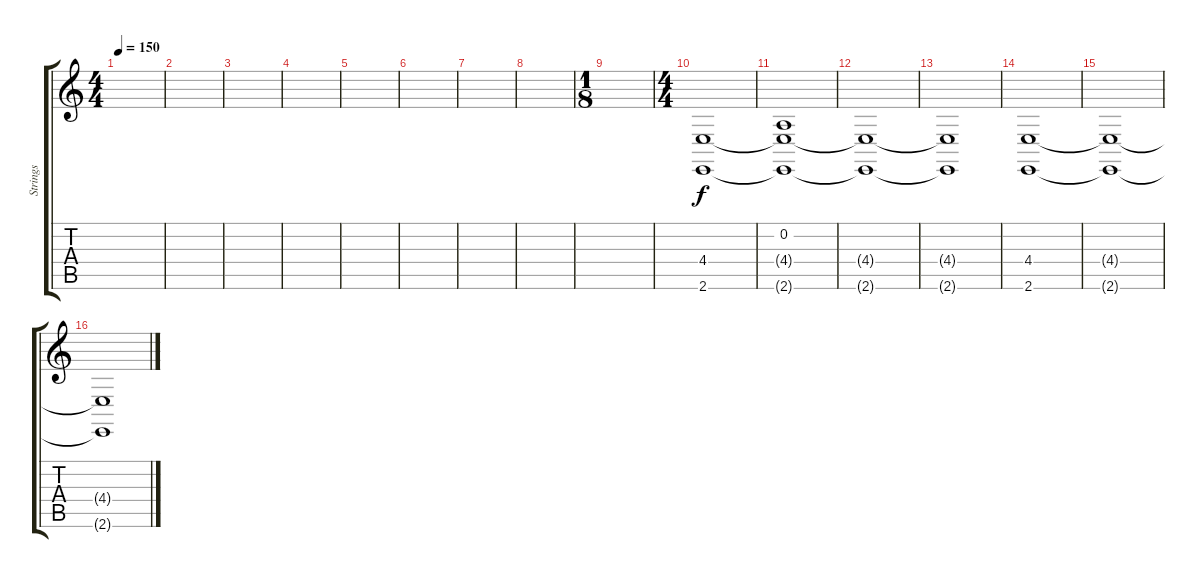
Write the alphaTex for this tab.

\track ("Strings" "Strings") {instrument stringensemble1}
\staff {score tabs}
\tuning (D4 A3 F3 C3 G2 D2) {hide}
\ts (4 4)
\tempo 150
\clef g2
\ks c
|
|
|
|
|
|
|
|
\ts (1 8)
|
\ts (4 4)
(4.4 2.6).1 |
(0.2 4.4{t} 2.6{t}).1 |
(4.4{t} 2.6{t}).1 |
(4.4{t} 2.6{t}).1 |
(4.4 2.6).1 |
(4.4{t} 2.6{t}).1 |
(4.4{t} 2.6{t}).1
